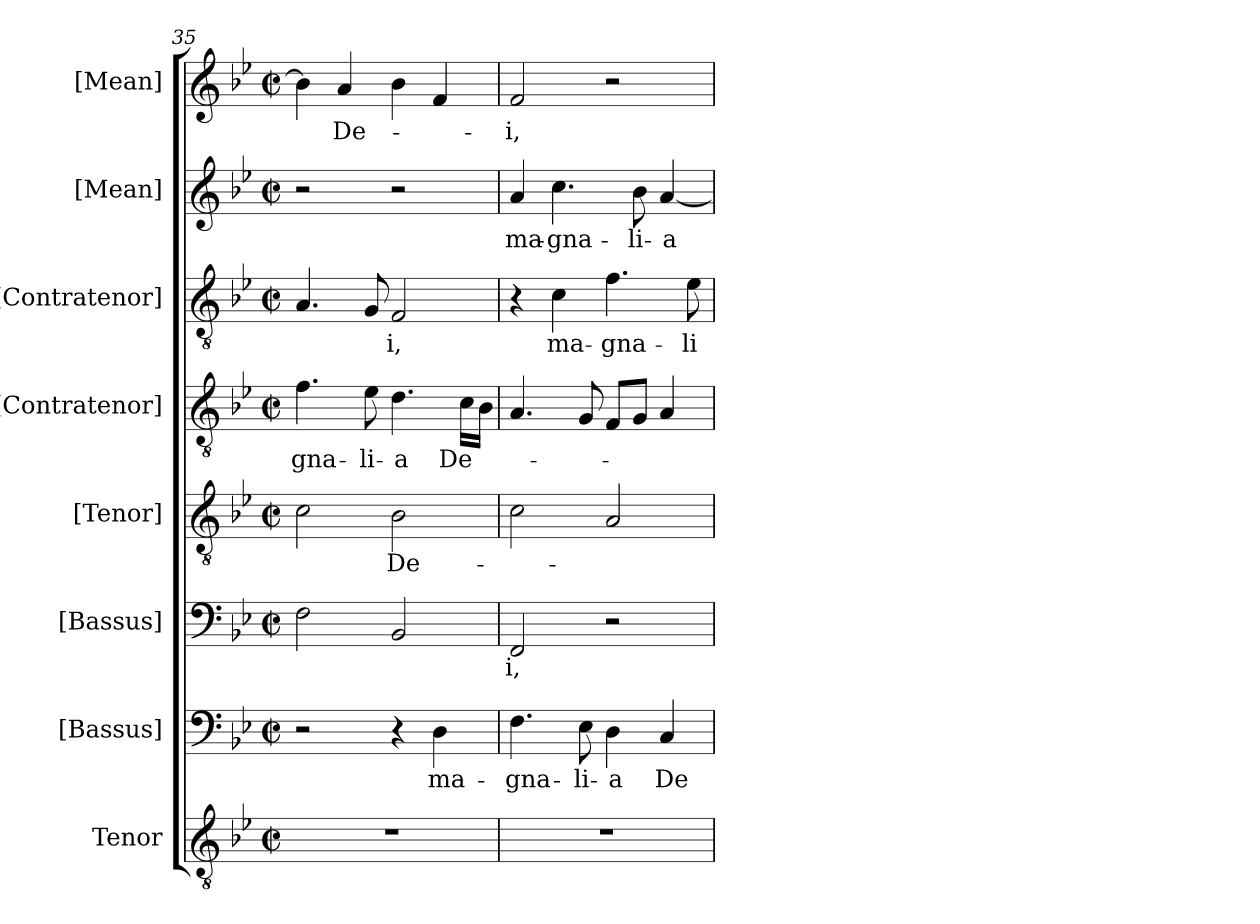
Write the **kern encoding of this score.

**kern	**kern	**text	**kern	**text	**kern	**text	**kern	**text	**kern	**text	**kern	**text	**kern	**text
*part8	*part7	*part7	*part6	*part6	*part5	*part5	*part4	*part4	*part3	*part3	*part2	*part2	*part1	*part1
*staff8	*staff7	*staff7	*staff6	*staff6	*staff5	*staff5	*staff4	*staff4	*staff3	*staff3	*staff2	*staff2	*staff1	*staff1
*I"Tenor	*I"[Bassus]	*	*I"[Bassus]	*	*I"[Tenor]	*	*I"[Contratenor]	*	*I"[Contratenor]	*	*I"[Mean]	*	*I"[Mean]	*
*	*I'B.	*	*I'B.	*	*	*	*I'T.	*	*I'T.	*	*I'M.	*	*I'M.	*
!!LO:LB:g=z
*clefGv2	*clefF4	*	*clefF4	*	*clefGv2	*	*clefGv2	*	*clefGv2	*	*clefG2	*	*clefG2	*
*ITrd7c12	*	*	*	*	*ITrd7c12	*	*ITrd7c12	*	*ITrd7c12	*	*	*	*	*
*k[b-e-]	*k[b-e-]	*	*k[b-e-]	*	*k[b-e-]	*	*k[b-e-]	*	*k[b-e-]	*	*k[b-e-]	*	*k[b-e-]	*
*g:	*g:	*	*g:	*	*g:	*	*g:	*	*g:	*	*g:	*	*g:	*
*M2/2	*M2/2	*	*M2/2	*	*M2/2	*	*M2/2	*	*M2/2	*	*M2/2	*	*M2/2	*
*met(c|)	*met(c|)	*	*met(c|)	*	*met(c|)	*	*met(c|)	*	*met(c|)	*	*met(c|)	*	*met(c|)	*
=35	=35	=35	=35	=35	=35	=35	=35	=35	=35	=35	=35	=35	=35	=35
!	!	!	!	!	!	!	!	!LO:LY:b:color=#000000	!	!	!	!	!	!
1r	2r	.	2Fi\	.	2Ci\	.	4.Fi\	-gna-	4.AAi/	.	2r	.	4b-i\]	.
!	!	!	!	!	!	!	!	!	!	!	!	!	!	!LO:LY:b:color=#000000
.	.	.	.	.	.	.	.	.	.	.	.	.	4ai/	De-
!	!	!	!	!	!	!	!	!LO:LY:b:color=#000000	!	!	!	!	!	!
.	.	.	.	.	.	.	8E-i\	-li-	8GGi/	.	.	.	.	.
!	!	!	!	!	!	!LO:LY:b:color=#000000	!	!	!	!	!	!	!	!
!	!	!	!	!	!	!	!	!LO:LY:b:color=#000000	!	!	!	!	!	!
!	!	!	!	!	!	!	!	!	!	!LO:LY:b:color=#000000	!	!	!	!
.	4r	.	2BB-i/	.	2BB-i\	De-	4.Di\	-a	2FFi/	-i,	2r	.	4b-i\	.
!	!	!LO:LY:b:color=#000000	!	!	!	!	!	!	!	!	!	!	!	!
.	4Di\	ma-	.	.	.	.	.	.	.	.	.	.	4fi/	.
!	!	!	!	!	!	!	!	!LO:LY:b:color=#000000	!	!	!	!	!	!
.	.	.	.	.	.	.	16Ci\LL	De-	.	.	.	.	.	.
.	.	.	.	.	.	.	16BB-i\JJ	.	.	.	.	.	.	.
=36	=36	=36	=36	=36	=36	=36	=36	=36	=36	=36	=36	=36	=36	=36
!	!	!LO:LY:b:color=#000000	!	!	!	!	!	!	!	!	!	!	!	!
!	!	!	!	!LO:LY:b:color=#000000	!	!	!	!	!	!	!	!	!	!
!	!	!	!	!	!	!	!	!	!	!	!	!LO:LY:b:color=#000000	!	!
!	!	!	!	!	!	!	!	!	!	!	!	!	!	!LO:LY:b:color=#000000
1r	4.Fi\	-gna-	2FFi/	-i,	2Ci\	.	4.AAi/	.	4r	.	4ai/	ma-	2fi/	-i,
!	!	!	!	!	!	!	!	!	!	!LO:LY:b:color=#000000	!	!	!	!
!	!	!	!	!	!	!	!	!	!	!	!	!LO:LY:b:color=#000000	!	!
.	.	.	.	.	.	.	.	.	4Ci\	ma-	4.cci\	-gna-	.	.
!	!	!LO:LY:b:color=#000000	!	!	!	!	!	!	!	!	!	!	!	!
.	8E-i\	-li-	.	.	.	.	8GGi/	.	.	.	.	.	.	.
!	!	!LO:LY:b:color=#000000	!	!	!	!	!	!	!	!	!	!	!	!
!	!	!	!	!	!	!	!	!	!	!LO:LY:b:color=#000000	!	!	!	!
.	4Di\	-a	2r	.	2AAi/	.	8FFi/L	.	4.Fi\	-gna-	.	.	2r	.
!	!	!	!	!	!	!	!	!	!	!	!	!LO:LY:b:color=#000000	!	!
.	.	.	.	.	.	.	8GGi/J	.	.	.	8b-i\	-li-	.	.
!	!	!LO:LY:b:color=#000000	!	!	!	!	!	!	!	!	!	!	!	!
!	!	!	!	!	!	!	!	!	!	!	!	!LO:LY:b:color=#000000	!	!
.	4Ci/	De-	.	.	.	.	4AAi/	.	.	.	[4ai/	-a	.	.
!	!	!	!	!	!	!	!	!	!	!LO:LY:b:color=#000000	!	!	!	!
.	.	.	.	.	.	.	.	.	8E-i\	-li-	.	.	.	.
=	=	=	=	=	=	=	=	=	=	=	=	=	=	=
*-	*-	*-	*-	*-	*-	*-	*-	*-	*-	*-	*-	*-	*-	*-
